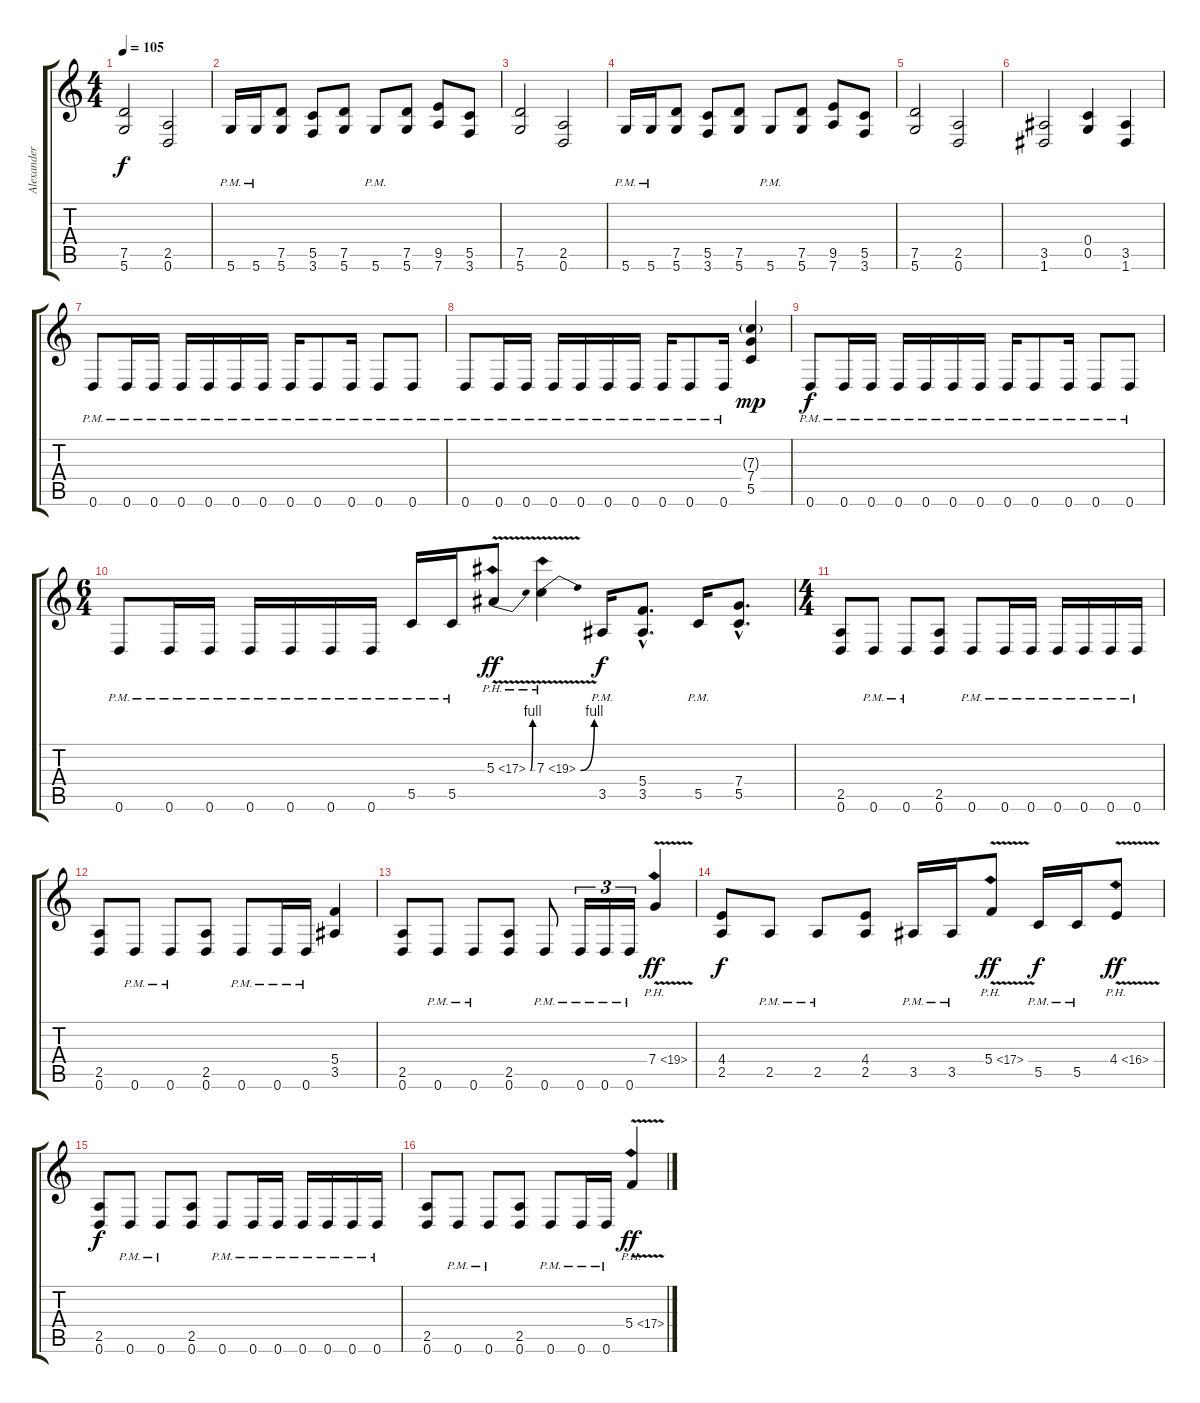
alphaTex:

\track ("Alexander Kuoppala" "Alexander ") {instrument distortionguitar}
\staff {score tabs}
\tuning (D4 A3 F3 C3 G2 D2) {hide}
\ts (4 4)
\tempo 105
\clef g2
\ks c
(7.5 5.6).2{dy f} (2.5 0.6).2 |
5.6{pm}.16 5.6{pm}.16 (7.5 5.6).8 (5.5 3.6).8 (7.5 5.6).8 5.6{pm}.8 (7.5 5.6).8 (9.5 7.6).8 (5.5 3.6).8 |
(7.5 5.6).2 (2.5 0.6).2 |
5.6{pm}.16 5.6{pm}.16 (7.5 5.6).8 (5.5 3.6).8 (7.5 5.6).8 5.6{pm}.8 (7.5 5.6).8 (9.5 7.6).8 (5.5 3.6).8 |
(7.5 5.6).2 (2.5 0.6).2 |
(3.5 1.6).2 (0.4 0.5).4 (3.5 1.6).4 |
0.6{pm}.8 0.6{pm}.16 0.6{pm}.16 0.6{pm}.16 0.6{pm}.16 0.6{pm}.16 0.6{pm}.16 0.6{pm}.16 0.6{pm}.8 0.6{pm}.16 0.6{pm}.8 0.6{pm}.8 |
0.6{pm}.8 0.6{pm}.16 0.6{pm}.16 0.6{pm}.16 0.6{pm}.16 0.6{pm}.16 0.6{pm}.16 0.6{pm}.16 0.6{pm}.8 0.6{pm}.16 (7.3{g} 7.4 5.5).4{dy mp} |
0.6{pm}.8{dy f} 0.6{pm}.16 0.6{pm}.16 0.6{pm}.16 0.6{pm}.16 0.6{pm}.16 0.6{pm}.16 0.6{pm}.16 0.6{pm}.8 0.6{pm}.16 0.6{pm}.8 0.6{pm}.8 |
\ts (6 4)
0.6{pm}.8 0.6{pm}.16 0.6{pm}.16 0.6{pm}.16 0.6{pm}.16 0.6{pm}.16 0.6{pm}.16 5.5{pm}.16 5.5{pm}.16 5.3{be (bend 0 0 60 4) ph 12 v}.8{dy ff instrument guitarharmonics} 7.3{be (bend 0 0 60 4) ph 12 v}.4 3.5{pm}.16{dy f instrument distortionguitar} (5.4{hac} 3.5{hac}).8{d} 5.5{pm}.16 (7.4{hac} 5.5{hac}).8{d} |
\ts (4 4)
(2.5 0.6).8 0.6{pm}.8 0.6{pm}.8 (2.5 0.6).8 0.6{pm}.8 0.6{pm}.16 0.6{pm}.16 0.6{pm}.16 0.6{pm}.16 0.6{pm}.16 0.6{pm}.16 |
(2.5 0.6).8 0.6{pm}.8 0.6{pm}.8 (2.5 0.6).8 0.6{pm}.8 0.6{pm}.16 0.6{pm}.16 (5.4 3.5).4 |
(2.5 0.6).8 0.6{pm}.8 0.6{pm}.8 (2.5 0.6).8 0.6{pm}.8 0.6{pm}.16{tu (3 2)} 0.6{pm}.16{tu (3 2)} 0.6{pm}.16{tu (3 2)} 7.4{ph 12 v}.4{dy ff instrument guitarharmonics} |
(4.4 2.5).8{dy f instrument distortionguitar} 2.5{pm}.8 2.5{pm}.8 (4.4 2.5).8 3.5{pm}.16 3.5{pm}.16 5.4{ph 12 v}.8{dy ff} 5.5{pm}.16{dy f} 5.5{pm}.16 4.4{ph 12 v}.8{dy ff} |
(2.5 0.6).8{dy f} 0.6{pm}.8 0.6{pm}.8 (2.5 0.6).8 0.6{pm}.8 0.6{pm}.16 0.6{pm}.16 0.6{pm}.16 0.6{pm}.16 0.6{pm}.16 0.6{pm}.16 |
(2.5 0.6).8 0.6{pm}.8 0.6{pm}.8 (2.5 0.6).8 0.6{pm}.8 0.6{pm}.16 0.6{pm}.16 5.4{ph 12 v}.4{dy ff instrument guitarharmonics}
